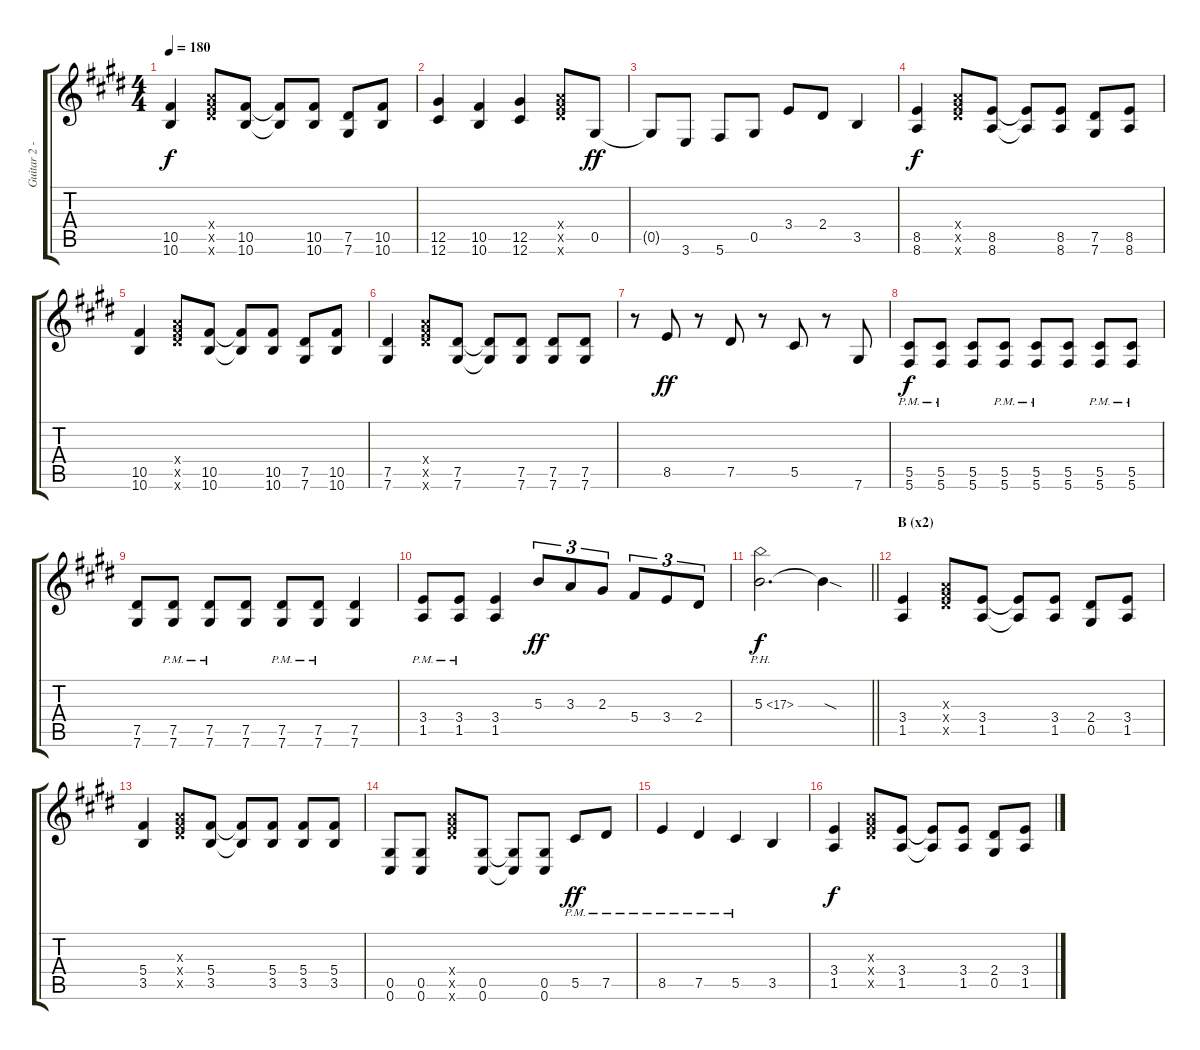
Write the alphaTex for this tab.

\track ("Guitar 2 - Reno" "Guitar 2 -") {instrument distortionguitar}
\staff {score tabs}
\tuning (Eb4 Bb3 Gb3 Db3 Ab2 Db2) {hide}
\ts (4 4)
\tempo 180
\clef g2
\ks e
(10.5 10.6).4{dy f} (8.4{x} 10.5{x} 14.6{x}).8 (10.5 10.6).8 (10.5{t} 10.6{t}).8 (10.5 10.6).8 (7.5 7.6).8 (10.5 10.6).8 |
(12.5 12.6).4 (10.5 10.6).4 (12.5 12.6).4 (8.4{x} 10.5{x} 14.6{x}).8 0.5.8{dy ff} |
0.5{t}.8 3.6.8 5.6.8 0.5.8 3.4.8 2.4.8 3.5.4 |
(8.5 8.6).4{dy f} (8.4{x} 10.5{x} 14.6{x}).8 (8.5 8.6).8 (8.5{t} 8.6{t}).8 (8.5 8.6).8 (7.5 7.6).8 (8.5 8.6).8 |
(10.5 10.6).4 (8.4{x} 10.5{x} 14.6{x}).8 (10.5 10.6).8 (10.5{t} 10.6{t}).8 (10.5 10.6).8 (7.5 7.6).8 (10.5 10.6).8 |
(7.5 7.6).4 (8.4{x} 10.5{x} 14.6{x}).8 (7.5 7.6).8 (7.5{t} 7.6{t}).8 (7.5 7.6).8 (7.5 7.6).8 (7.5 7.6).8 |
r.8 8.5.8{dy ff} r.8 7.5.8 r.8 5.5.8 r.8 7.6.8 |
(5.5{pm} 5.6{pm}).8{dy f} (5.5{pm} 5.6{pm}).8 (5.5 5.6).8 (5.5{pm} 5.6{pm}).8 (5.5{pm} 5.6{pm}).8 (5.5 5.6).8 (5.5{pm} 5.6{pm}).8 (5.5{pm} 5.6{pm}).8 |
(7.5 7.6).8 (7.5{pm} 7.6{pm}).8 (7.5{pm} 7.6{pm}).8 (7.5 7.6).8 (7.5{pm} 7.6{pm}).8 (7.5{pm} 7.6{pm}).8 (7.5 7.6).4 |
(3.4{pm} 1.5{pm}).8 (3.4{pm} 1.5{pm}).8 (3.4 1.5).4 5.3.8{tu (3 2) dy ff} 3.3.8{tu (3 2)} 2.3.8{tu (3 2)} 5.4.8{tu (3 2)} 3.4.8{tu (3 2)} 2.4.8{tu (3 2)} |
\barLineRight lightlight
5.3{ph 12}.2{d dy f} 5.3{sod t}.4 |
\section ("" "B (x2)")
(3.4 1.5).4 (3.3{x} 5.4{x} 7.5{x}).8 (3.4 1.5).8 (3.4{t} 1.5{t}).8 (3.4 1.5).8 (2.4 0.5).8 (3.4 1.5).8 |
(5.4 3.5).4 (3.3{x} 5.4{x} 7.5{x}).8 (5.4 3.5).8 (5.4{t} 3.5{t}).8 (5.4 3.5).8 (5.4 3.5).8 (5.4 3.5).8 |
(0.5 0.6).8 (0.5 0.6).8 (8.4{x} 10.5{x} 14.6{x}).8 (0.5 0.6).8 (0.5{t} 0.6{t}).8 (0.5 0.6).8 5.5{pm}.8{dy ff} 7.5{pm}.8 |
8.5{pm}.4 7.5{pm}.4 5.5{pm}.4 3.5.4 |
(3.4 1.5).4{dy f} (3.3{x} 5.4{x} 7.5{x}).8 (3.4 1.5).8 (3.4{t} 1.5{t}).8 (3.4 1.5).8 (2.4 0.5).8 (3.4 1.5).8
